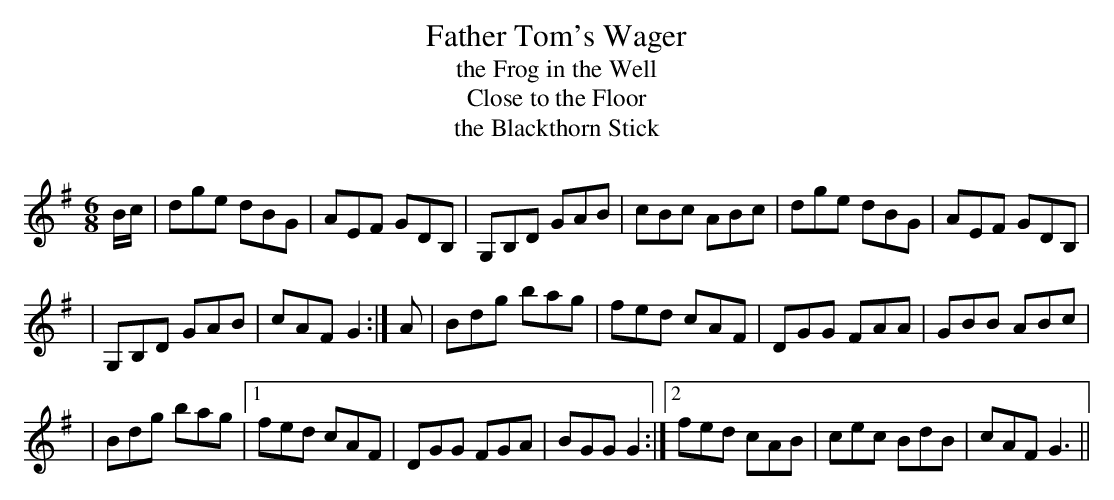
X:1
T: Father Tom's Wager
T: the Frog in the Well
T: Close to the Floor
T: the Blackthorn Stick
M: 6/8
L: 1/8
K: G
B/c/ | dge dBG | AEF GDB, | G,B,D GAB | cBc ABc | dge dBG | AEF GDB, |
| G,B,D GAB | cAF G2 :| A | Bdg bag | fed cAF | DGG FAA | GBB ABc |
| Bdg bag |1 fed cAF | DGG FGA | BGG G2 :|2 fed cAB | cec BdB | cAF G3 ||
